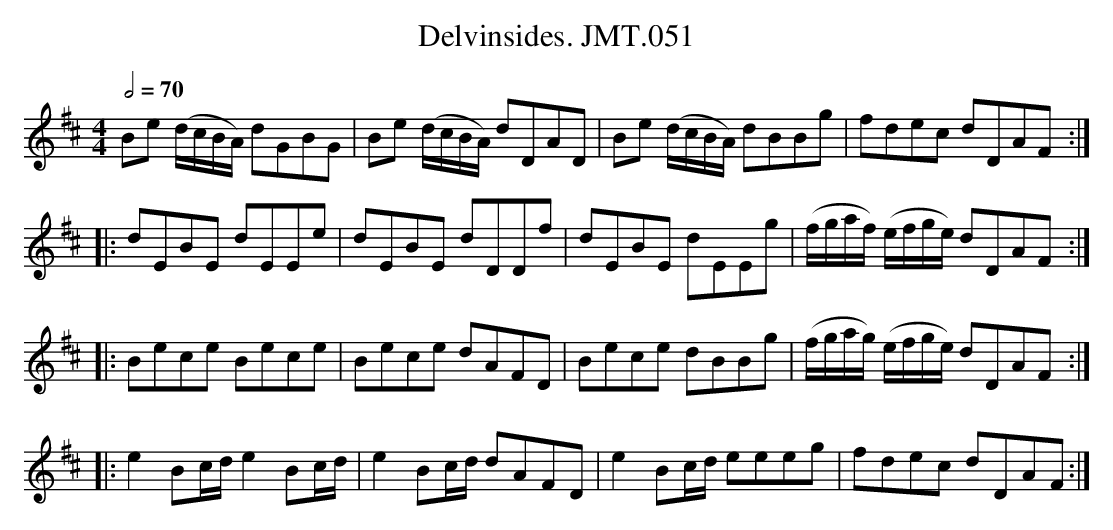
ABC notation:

X:1
T:Delvinsides. JMT.051
M:4/4
L:1/8
Q:1/2=70
K:D
Be (d/c/B/A/) dGBG|Be (d/c/B/A/) dDAD|Be (d/c/B/A/) dBBg|fdec dDAF:|
|:dEBE dEEe|dEBE dDDf|dEBE dEEg|(f/g/a/f/) (e/f/g/e/) dDAF:|
|:Bece Bece|Bece dAFD|Bece dBBg|(f/g/a/g/) (e/f/g/e/) dDAF:|
|:e2Bc/d/e2Bc/d/|e2Bc/d/ dAFD|e2Bc/d/ eeeg|fdec dDAF:|
